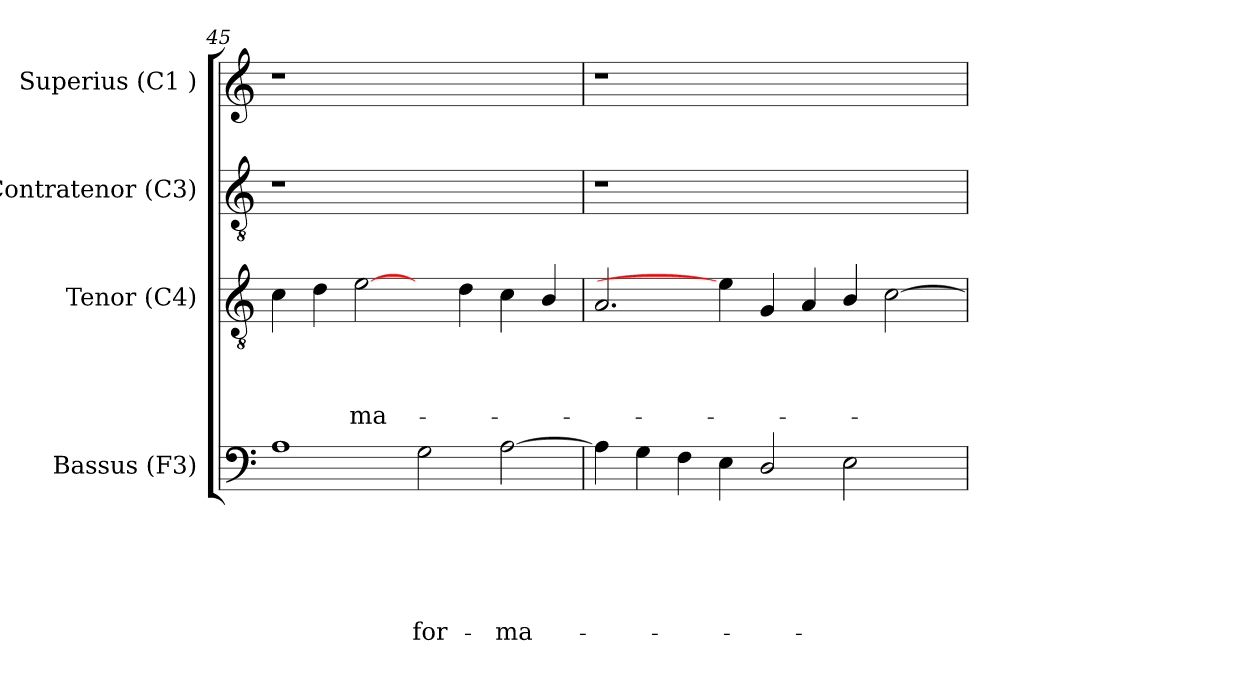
**kern	**text	**text	**text	**text	**text	**text	**kern	**text	**text	**text	**text	**kern	**kern
*part4	*part4	*part4	*part4	*part4	*part4	*part4	*part3	*part3	*part3	*part3	*part3	*part2	*part1
*staff4	*staff4	*staff4	*staff4	*staff4	*staff4	*staff4	*staff3	*staff3	*staff3	*staff3	*staff3	*staff2	*staff1
*I"Bassus (F3)	*	*	*	*	*	*	*I"Tenor (C4)	*	*	*	*	*I"Contratenor (C3)	*I"Superius (C1 )
*I'Bass.	*	*	*	*	*	*	*I'T.	*	*	*	*	*I'C.	*I'S.
*clefF4	*	*	*	*	*	*	*clefGv2	*	*	*	*	*clefGv2	*clefG2
*k[]	*	*	*	*	*	*	*k[]	*	*	*	*	*k[]	*k[]
*C:	*	*	*	*	*	*	*C:	*	*	*	*	*C:	*C:
=45	=45	=45	=45	=45	=45	=45	=45	=45	=45	=45	=45	=45	=45
!	!	!	!	!	!	!	!	!	!	!	!	!LO:N:vis=1	!LO:N:vis=1
1A	.	.	.	.	.	.	4c\	.	.	.	.	1r	1r
.	.	.	.	.	.	.	4d\	.	.	.	.	.	.
!	!	!	!	!	!	!	!	!	!	!	!LO:LY:b	!	!
.	.	.	.	.	.	.	[2e\	.	.	.	-ma-	.	.
!	!	!	!	!	!	!LO:LY:b	!	!	!	!	!	!	!
2G\	.	.	.	.	.	-for-	4ryy	.	.	.	.	1ryy	1ryy
.	.	.	.	.	.	.	4d\	.	.	.	.	.	.
!	!	!	!	!	!	!LO:LY:b	!	!	!	!	!	!	!
[>2A\	.	.	.	.	.	-ma-	4c\	.	.	.	.	.	.
.	.	.	.	.	.	.	4B/	.	.	.	.	.	.
=46	=46	=46	=46	=46	=46	=46	=46	=46	=46	=46	=46	=46	=46
!	!	!	!	!	!	!	!	!	!	!	!	!LO:N:vis=1	!LO:N:vis=1
4A\]	.	.	.	.	.	.	2.A/	.	.	.	.	1r	1r
4G\	.	.	.	.	.	.	.	.	.	.	.	.	.
4F\	.	.	.	.	.	.	.	.	.	.	.	.	.
4E\	.	.	.	.	.	.	4e\]	.	.	.	.	.	.
2D/	.	.	.	.	.	.	4G/	.	.	.	.	1ryy	1ryy
.	.	.	.	.	.	.	4A/	.	.	.	.	.	.
2E\	.	.	.	.	.	.	4B/	.	.	.	.	.	.
.	.	.	.	.	.	.	[>2c\	.	.	.	.	.	.
4ryy	.	.	.	.	.	.	.	.	.	.	.	4ryy	4ryy
=	=	=	=	=	=	=	=	=	=	=	=	=	=
*-	*-	*-	*-	*-	*-	*-	*-	*-	*-	*-	*-	*-	*-
